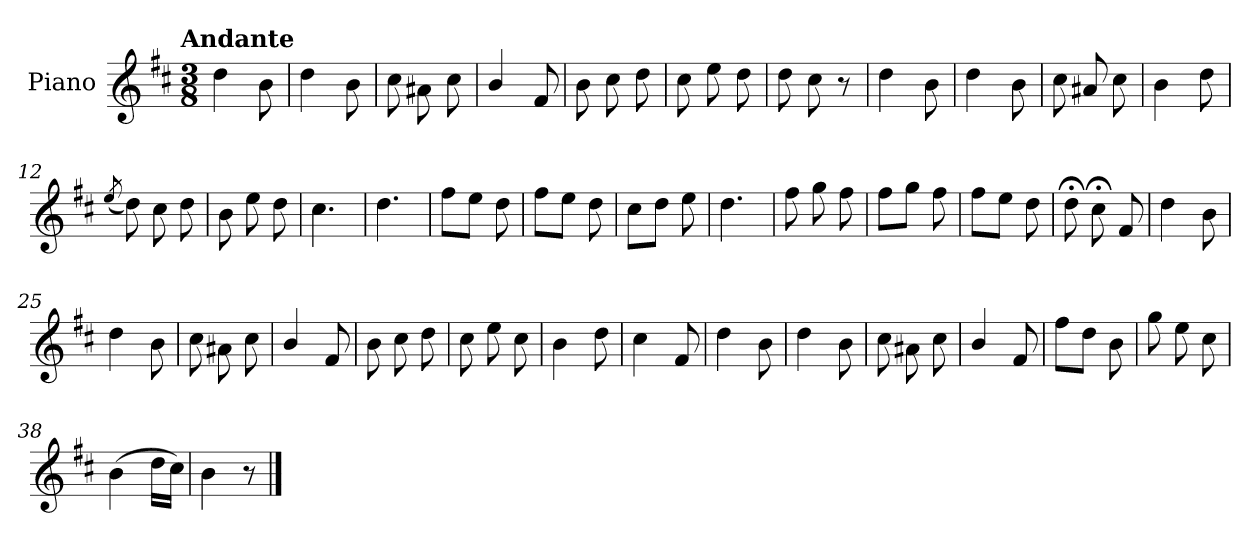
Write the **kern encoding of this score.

**kern
*part1
*staff1
*I"Piano
*I'Pno.
*clefG2
*k[f#c#]
!!LO:TX:omd:t=Andante
*M3/8
*MM92
=1
4dd\
8b\
=2
4dd\
8b\
=3
8cc#\
8a#X\
8cc#\
=4
4b/
8f#/
=5
8b\
8cc#\
8dd\
=6
8cc#\
8ee\
8dd\
=7
8dd\
8cc#\
8r
!!LO:LB:g=z
=8
4dd\
8b\
=9
4dd\
8b\
=10
8cc#\
8a#X/
8cc#\
=11
4b\
8dd\
=12
(<8qee/
8dd\)
8cc#\
8dd\
=13
8b\
8ee\
8dd\
=14
4.cc#\
=15
4.dd\
!!LO:LB:g=z
=16
8ff#\L
8ee\J
8dd\
=17
8ff#\L
8ee\J
8dd\
=18
8cc#\L
8dd\J
8ee\
=19
4.dd\
=20
8ff#\
8gg\
8ff#\
=21
8ff#\L
8gg\J
8ff#\
=22
8ff#\L
8ee\J
8dd\
=23
8dd;<\
8cc#;<\
8f#/
!!LO:LB:g=z
=24
4dd\
8b\
=25
4dd\
8b\
=26
8cc#\
8a#X\
8cc#\
=27
4b/
8f#/
=28
8b\
8cc#\
8dd\
=29
8cc#\
8ee\
8cc#\
=30
4b\
8dd\
=31
4cc#\
8f#/
=32
4dd\
8b\
!!LO:LB:g=z
=33
4dd\
8b\
=34
8cc#\
8a#X\
8cc#\
=35
4b/
8f#/
=36
8ff#\L
8dd\J
8b\
=37
8gg\
8ee\
8cc#\
=38
(>4b\
16dd\LL
16cc#\JJ)
=39
4b\
8r
==
*-
